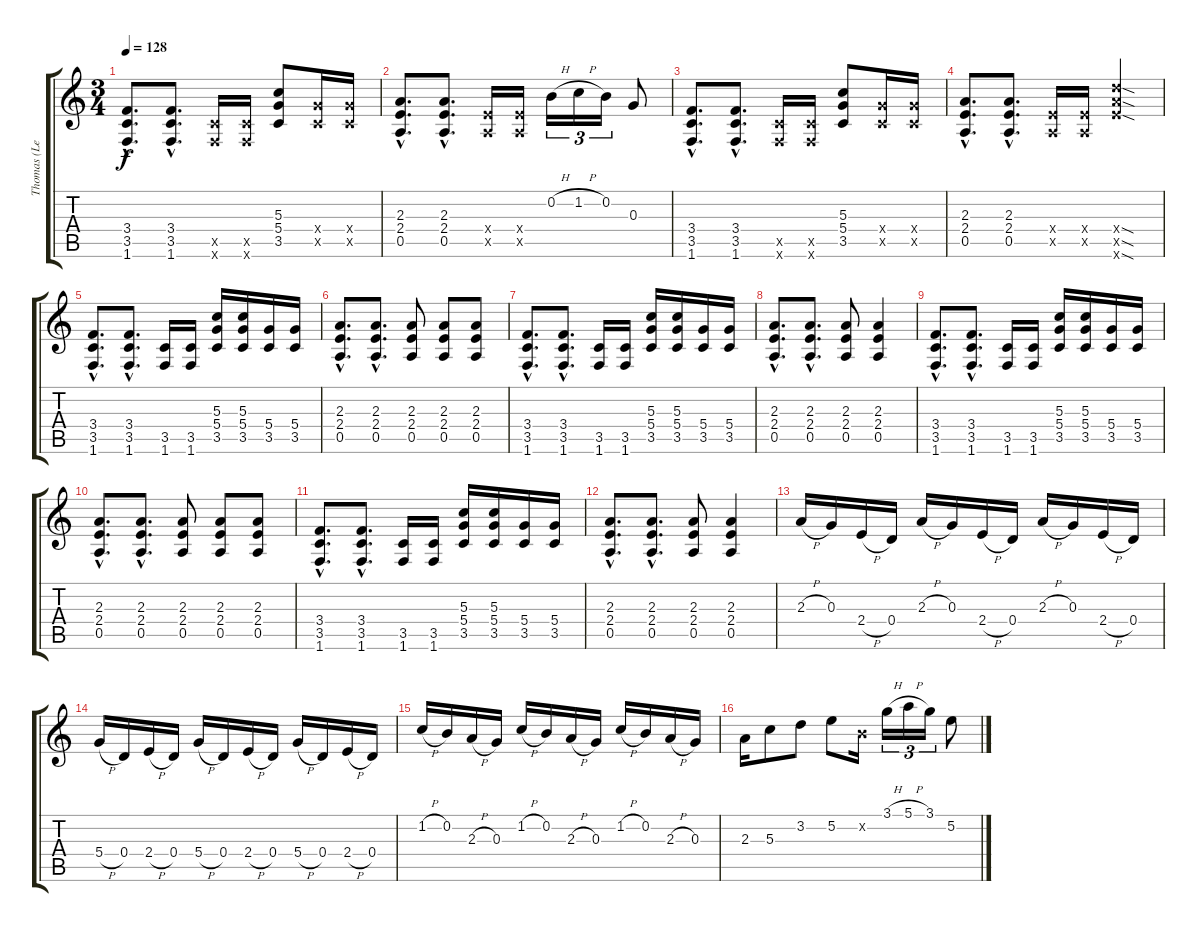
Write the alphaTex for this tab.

\track ("Thomas (Left)" "Thomas (Le") {instrument overdrivenguitar}
\staff {score tabs}
\tuning (E4 B3 G3 D3 A2 E2) {hide}
\ts (3 4)
\tempo 128
\clef g2
\ks c
(3.4{hac} 3.5{hac} 1.6{hac}).8{d dy f} (3.4{hac} 3.5{hac} 1.6{hac}).8{d} (3.5{x} 1.6{x}).16 (3.5{x} 1.6{x}).16 (5.3 5.4 3.5).8 (5.4{x} 3.5{x}).16 (5.4{x} 3.5{x}).16 |
(2.3{hac} 2.4{hac} 0.5{hac}).8{d} (2.3{hac} 2.4{hac} 0.5{hac}).8{d} (2.4{x} 0.5{x}).16 (2.4{x} 0.5{x}).16 0.2{h}.16{tu (3 2)} 1.2{h}.16{tu (3 2)} 0.2.16{tu (3 2)} 0.3.8 |
(3.4{hac} 3.5{hac} 1.6{hac}).8{d} (3.4{hac} 3.5{hac} 1.6{hac}).8{d} (3.5{x} 1.6{x}).16 (3.5{x} 1.6{x}).16 (5.3 5.4 3.5).8 (5.4{x} 3.5{x}).16 (5.4{x} 3.5{x}).16 |
(2.3{hac} 2.4{hac} 0.5{hac}).8{d} (2.3{hac} 2.4{hac} 0.5{hac}).8{d} (2.4{x} 0.5{x}).16 (2.4{x} 0.5{x}).16 (12.4{sod x} 12.5{sod x} 12.6{sod x}).4 |
(3.4{hac} 3.5{hac} 1.6{hac}).8{d} (3.4{hac} 3.5{hac} 1.6{hac}).8{d} (3.5 1.6).16 (3.5 1.6).16 (5.3 5.4 3.5).16 (5.3 5.4 3.5).16 (5.4 3.5).16 (5.4 3.5).16 |
(2.3{hac} 2.4{hac} 0.5{hac}).8{d} (2.3{hac} 2.4{hac} 0.5{hac}).8{d} (2.3 2.4 0.5).8 (2.3 2.4 0.5).8 (2.3 2.4 0.5).8 |
(3.4{hac} 3.5{hac} 1.6{hac}).8{d} (3.4{hac} 3.5{hac} 1.6{hac}).8{d} (3.5 1.6).16 (3.5 1.6).16 (5.3 5.4 3.5).16 (5.3 5.4 3.5).16 (5.4 3.5).16 (5.4 3.5).16 |
(2.3{hac} 2.4{hac} 0.5{hac}).8{d} (2.3{hac} 2.4{hac} 0.5{hac}).8{d} (2.3 2.4 0.5).8 (2.3 2.4 0.5).4 |
(3.4{hac} 3.5{hac} 1.6{hac}).8{d} (3.4{hac} 3.5{hac} 1.6{hac}).8{d} (3.5 1.6).16 (3.5 1.6).16 (5.3 5.4 3.5).16 (5.3 5.4 3.5).16 (5.4 3.5).16 (5.4 3.5).16 |
(2.3{hac} 2.4{hac} 0.5{hac}).8{d} (2.3{hac} 2.4{hac} 0.5{hac}).8{d} (2.3 2.4 0.5).8 (2.3 2.4 0.5).8 (2.3 2.4 0.5).8 |
(3.4{hac} 3.5{hac} 1.6{hac}).8{d} (3.4{hac} 3.5{hac} 1.6{hac}).8{d} (3.5 1.6).16 (3.5 1.6).16 (5.3 5.4 3.5).16 (5.3 5.4 3.5).16 (5.4 3.5).16 (5.4 3.5).16 |
(2.3{hac} 2.4{hac} 0.5{hac}).8{d} (2.3{hac} 2.4{hac} 0.5{hac}).8{d} (2.3 2.4 0.5).8 (2.3 2.4 0.5).4 |
2.3{h}.16 0.3.16 2.4{h}.16 0.4.16 2.3{h}.16 0.3.16 2.4{h}.16 0.4.16 2.3{h}.16 0.3.16 2.4{h}.16 0.4.16 |
5.4{h}.16 0.4.16 2.4{h}.16 0.4.16 5.4{h}.16 0.4.16 2.4{h}.16 0.4.16 5.4{h}.16 0.4.16 2.4{h}.16 0.4.16 |
1.2{h}.16 0.2.16 2.3{h}.16 0.3.16 1.2{h}.16 0.2.16 2.3{h}.16 0.3.16 1.2{h}.16 0.2.16 2.3{h}.16 0.3.16 |
2.3.16 5.3.8 3.2.8 5.2.8 0.2{x}.16 3.1{h}.16{tu (3 2)} 5.1{h}.16{tu (3 2)} 3.1.16{tu (3 2)} 5.2.8
